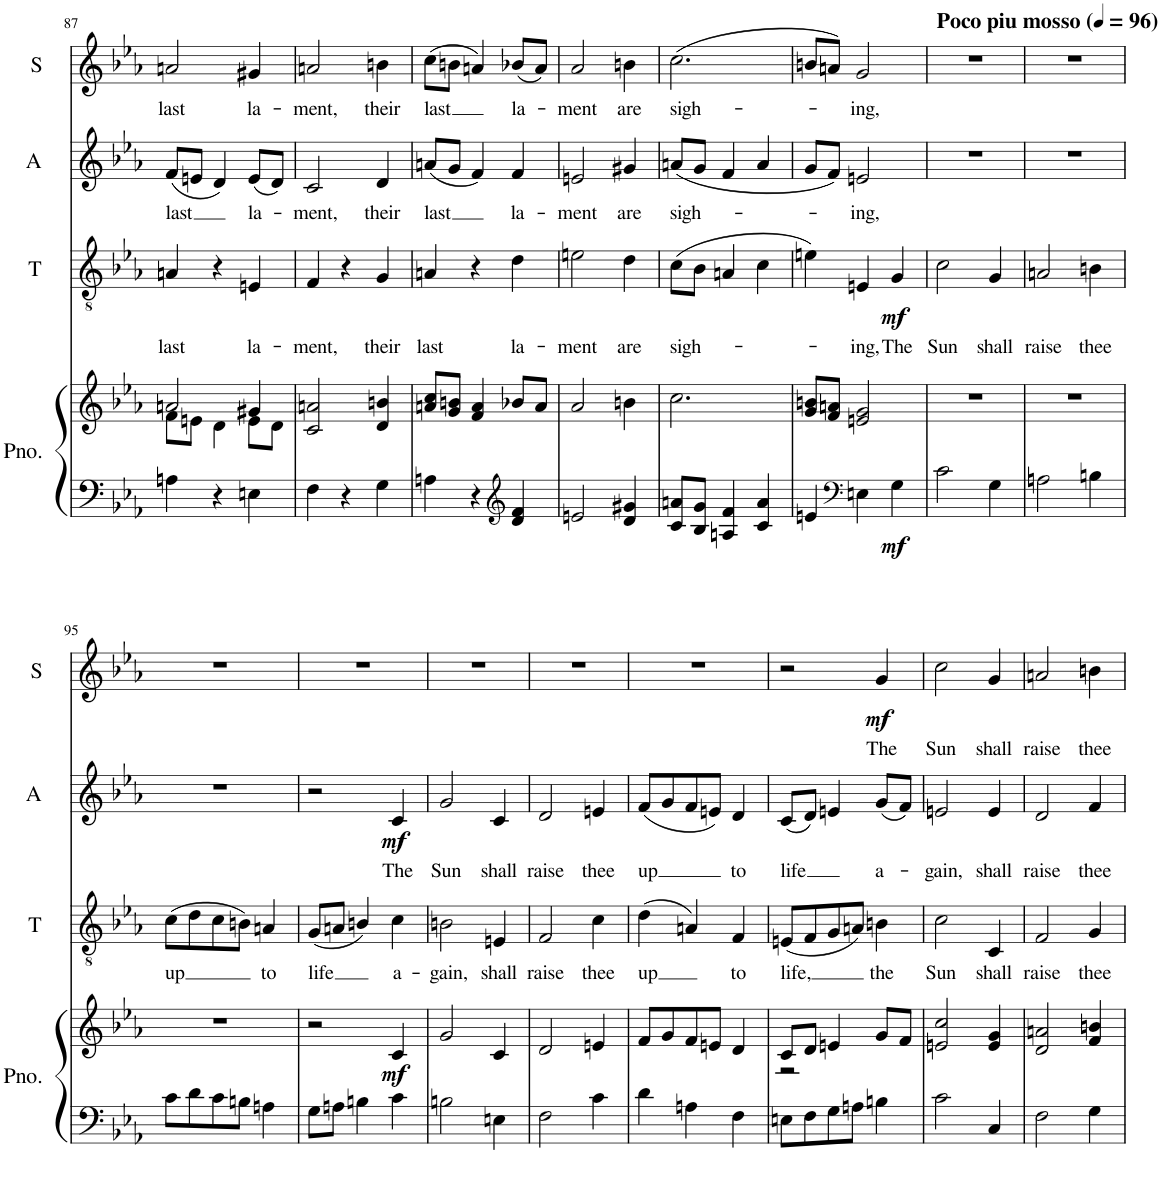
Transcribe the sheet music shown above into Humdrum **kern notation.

**kern	**kern	**dynam	**kern	**text	**dynam	**kern	**text	**dynam	**kern	**text	**dynam
*part4	*part4	*part4	*part3	*part3	*part3	*part2	*part2	*part2	*part1	*part1	*part1
*staff5	*staff4	*staff4/5	*staff3	*staff3	*staff3	*staff2	*staff2	*staff2	*staff1	*staff1	*staff1
*I"Piano (ad lib.)	*	*	*I"Tenor	*	*	*I"Alto	*	*	*I"Soprano	*	*
*I'Pno.	*	*	*I'T	*	*	*I'A	*	*	*I'S	*	*
!!LO:PB:g=z
*clefF4	*clefF4	*	*clefGv2	*	*	*clefG2	*	*	*clefG2	*	*
*	*	*	*	*	*	*Trd4c7	*	*	*	*	*
*k[b-e-a-]	*k[b-e-a-]	*	*k[b-e-a-]	*	*	*k[b-e-a-]	*	*	*k[b-e-a-]	*	*
*M3/4	*M3/4	*	*M3/4	*	*	*M3/4	*	*	*M3/4	*	*
=87	=87	=87	=87	=87	=87	=87	=87	=87	=87	=87	=87
*	*^	*	*	*	*	*	*	*	*	*	*
!	!	!	!	!	!LO:LY:b	!	!	!LO:LY:b	!	!	!LO:LY:b	!
4An\	2an/	8f\L	.	4An/	last	.	(8f/L	last	.	2an/	last	.
.	.	8en\J	.	.	.	.	8en/J	.	.	.	.	.
4r	.	4d\	.	4r	.	.	4d/)	.	.	.	.	.
!	!	!	!	!	!LO:LY:b	!	!	!LO:LY:b	!	!	!LO:LY:b	!
4En\	4g#X/	8e\L	.	4En/	la-	.	(8e/L	la-	.	4g#X/	la-	.
.	.	8d\J	.	.	.	.	8d/J)	.	.	.	.	.
=88	=88	=88	=88	=88	=88	=88	=88	=88	=88	=88	=88	=88
!	!	!	!	!	!LO:LY:b	!	!	!LO:LY:b	!	!	!LO:LY:b	!
*	*v	*v	*	*	*	*	*	*	*	*	*	*
4F\	2c/ 2an/	.	4F/	-ment,	.	2c/	-ment,	.	2an/	-ment,	.
4r	.	.	4r	.	.	.	.	.	.	.	.
!	!	!	!	!LO:LY:b	!	!	!LO:LY:b	!	!	!LO:LY:b	!
4G\	4d/ 4bn/	.	4G/	their	.	4d/	their	.	4bn\	their	.
=89	=89	=89	=89	=89	=89	=89	=89	=89	=89	=89	=89
!	!	!	!	!LO:LY:b	!	!	!LO:LY:b	!	!	!LO:LY:b	!
4An\	8an/ 8cc/L	.	4An/	last	.	(8an/L	last	.	(8cc\L	last	.
.	8g/ 8bn/J	.	.	.	.	8g/J	.	.	8bn\J	.	.
4r	4f/ 4a/	.	4r	.	.	4f/)	.	.	4an/)	.	.
*clefG2	*	*	*	*	*	*	*	*	*	*	*
!	!	!	!	!LO:LY:b	!	!	!LO:LY:b	!	!	!LO:LY:b	!
4d/ 4f/	8b-X/L	.	4d\	la-	.	4f/	la-	.	(8b-X/L	la-	.
.	8a/J	.	.	.	.	.	.	.	8a/J)	.	.
=90	=90	=90	=90	=90	=90	=90	=90	=90	=90	=90	=90
!	!	!	!	!LO:LY:b	!	!	!LO:LY:b	!	!	!LO:LY:b	!
2en/	2a-/	.	2en\	-ment	.	2en/	-ment	.	2a-/	-ment	.
!	!	!	!	!LO:LY:b	!	!	!LO:LY:b	!	!	!LO:LY:b	!
4d/ 4g#X/	4bn\	.	4d\	are	.	4g#X/	are	.	4bn\	are	.
=91	=91	=91	=91	=91	=91	=91	=91	=91	=91	=91	=91
!	!	!	!	!LO:LY:b	!	!	!LO:LY:b	!	!	!LO:LY:b	!
8c/ 8an/L	2.cc\	.	(8c\L	sigh-	.	(8an/L	sigh-	.	(2.cc\	sigh-	.
8B-/ 8g/J	.	.	8B-\J	.	.	8g/J	.	.	.	.	.
4An/ 4f/	.	.	4An/	.	.	4f/	.	.	.	.	.
4c/ 4a/	.	.	4c\	.	.	4a/	.	.	.	.	.
=92	=92	=92	=92	=92	=92	=92	=92	=92	=92	=92	=92
4en/	8g/ 8bn/L	.	4en\)	.	.	8g/L	.	.	8bn/L	.	.
.	8f/ 8an/J	.	.	.	.	8f/J)	.	.	8an/J)	.	.
*clefF4	*	*	*	*	*	*	*	*	*	*	*
!	!	!	!	!LO:LY:b	!	!	!LO:LY:b	!	!	!LO:LY:b	!
4En\	2en/ 2g/	.	4En/	-ing,	.	2en/	-ing,	.	2g/	-ing,	.
!	!	!LO:DY:b=2	!	!LO:LY:b	!LO:DY:b	!	!	!	!	!	!
4G\	.	mf	4G/	The	mf	.	.	.	.	.	.
=93	=93	=93	=93	=93	=93	=93	=93	=93	=93	=93	=93
*	*	*	*	*	*	*	*	*	*MM96	*	*
!	!	!	!	!	!	!	!	!	!LO:TX:a:B:t=Poco piu mosso	!	!
!	!	!	!	!LO:LY:b	!	!	!	!	!	!	!
2c\	2.r	.	2c\	Sun	.	2.r	.	.	2.r	.	.
!	!	!	!	!LO:LY:b	!	!	!	!	!	!	!
4G\	.	.	4G/	shall	.	.	.	.	.	.	.
=94	=94	=94	=94	=94	=94	=94	=94	=94	=94	=94	=94
!	!	!	!	!LO:LY:b	!	!	!	!	!	!	!
2An\	2.r	.	2An/	raise	.	2.r	.	.	2.r	.	.
!	!	!	!	!LO:LY:b	!	!	!	!	!	!	!
4Bn\	.	.	4Bn\	thee	.	.	.	.	.	.	.
!!LO:LB:g=z
=95	=95	=95	=95	=95	=95	=95	=95	=95	=95	=95	=95
!	!	!	!	!LO:LY:b	!	!	!	!	!	!	!
8c\L	2.r	.	(8c\L	up	.	2.r	.	.	2.r	.	.
8d\	.	.	8d\	.	.	.	.	.	.	.	.
8c\	.	.	8c\	.	.	.	.	.	.	.	.
8Bn\J	.	.	8Bn\J)	.	.	.	.	.	.	.	.
!	!	!	!	!LO:LY:b	!	!	!	!	!	!	!
4An\	.	.	4An/	to	.	.	.	.	.	.	.
=96	=96	=96	=96	=96	=96	=96	=96	=96	=96	=96	=96
!	!	!	!	!LO:LY:b	!	!	!	!	!	!	!
8G\L	2r	.	(8G/L	life	.	2r	.	.	2.r	.	.
8An\J	.	.	8An/J	.	.	.	.	.	.	.	.
4Bn\	.	.	4Bn/)	.	.	.	.	.	.	.	.
!	!	!LO:DY:b	!	!LO:LY:b	!	!	!LO:LY:b	!LO:DY:b	!	!	!
4c\	4c/	mf	4c\	a-	.	4c/	The	mf	.	.	.
=97	=97	=97	=97	=97	=97	=97	=97	=97	=97	=97	=97
!	!	!	!	!LO:LY:b	!	!	!LO:LY:b	!	!	!	!
2Bn\	2g/	.	2Bn\	-gain,	.	2g/	Sun	.	2.r	.	.
!	!	!	!	!LO:LY:b	!	!	!LO:LY:b	!	!	!	!
4En\	4c/	.	4En/	shall	.	4c/	shall	.	.	.	.
=98	=98	=98	=98	=98	=98	=98	=98	=98	=98	=98	=98
!	!	!	!	!LO:LY:b	!	!	!LO:LY:b	!	!	!	!
2F\	2d/	.	2F/	raise	.	2d/	raise	.	2.r	.	.
!	!	!	!	!LO:LY:b	!	!	!LO:LY:b	!	!	!	!
4c\	4en/	.	4c\	thee	.	4en/	thee	.	.	.	.
=99	=99	=99	=99	=99	=99	=99	=99	=99	=99	=99	=99
!	!	!	!	!LO:LY:b	!	!	!LO:LY:b	!	!	!	!
4d\	8f/L	.	(4d\	up	.	(8f/L	up	.	2.r	.	.
.	8g/	.	.	.	.	8g/	.	.	.	.	.
4An\	8f/	.	4An/)	.	.	8f/	.	.	.	.	.
.	8en/J	.	.	.	.	8en/J)	.	.	.	.	.
!	!	!	!	!LO:LY:b	!	!	!LO:LY:b	!	!	!	!
4F\	4d/	.	4F/	to	.	4d/	to	.	.	.	.
=100	=100	=100	=100	=100	=100	=100	=100	=100	=100	=100	=100
*	*^	*	*	*	*	*	*	*	*	*	*
!	!	!	!	!	!LO:LY:b	!	!	!LO:LY:b	!	!	!	!
8En\L	8c/L	2r	.	(8En/L	life,	.	(8c/L	life	.	2r	.	.
8F\	8d/J	.	.	8F/	.	.	8d/J)	.	.	.	.	.
8G\	4en/	.	.	8G/	.	.	4en/	.	.	.	.	.
8An\J	.	.	.	8An/J)	.	.	.	.	.	.	.	.
!	!	!	!	!	!LO:LY:b	!	!	!LO:LY:b	!	!	!LO:LY:b	!LO:DY:b
4Bn\	8g/L	4ryy	.	4Bn\	the	.	(8g/L	a-	.	4g/	The	mf
.	8f/J	.	.	.	.	.	8f/J)	.	.	.	.	.
*	*v	*v	*	*	*	*	*	*	*	*	*	*
=101	=101	=101	=101	=101	=101	=101	=101	=101	=101	=101	=101
!	!	!	!	!LO:LY:b	!	!	!LO:LY:b	!	!	!LO:LY:b	!
2c\	2en/ 2cc/	.	2c\	Sun	.	2en/	-gain,	.	2cc\	Sun	.
!	!	!	!	!LO:LY:b	!	!	!LO:LY:b	!	!	!LO:LY:b	!
4C/	4e/ 4g/	.	4C/	shall	.	4e/	shall	.	4g/	shall	.
=102	=102	=102	=102	=102	=102	=102	=102	=102	=102	=102	=102
!	!	!	!	!LO:LY:b	!	!	!LO:LY:b	!	!	!LO:LY:b	!
2F\	2d/ 2an/	.	2F/	raise	.	2d/	raise	.	2an/	raise	.
!	!	!	!	!LO:LY:b	!	!	!LO:LY:b	!	!	!LO:LY:b	!
4G\	4f/ 4bn/	.	4G/	thee	.	4f/	thee	.	4bn\	thee	.
=	=	=	=	=	=	=	=	=	=	=	=
*-	*-	*-	*-	*-	*-	*-	*-	*-	*-	*-	*-
